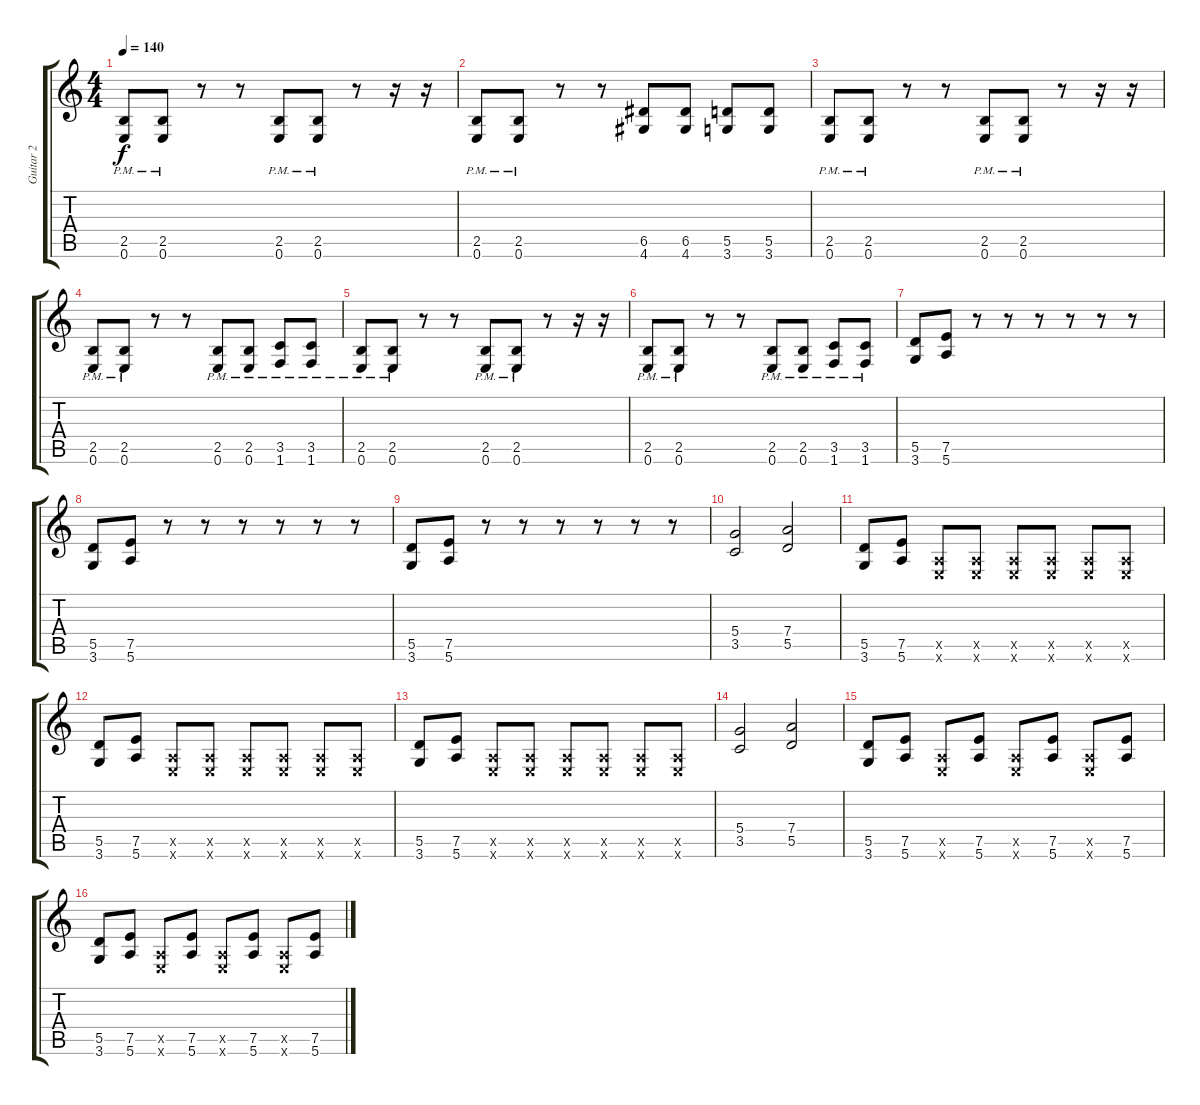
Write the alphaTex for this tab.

\track ("Guitar 2" "Guitar 2") {instrument overdrivenguitar}
\staff {score tabs}
\tuning (E4 B3 G3 D3 A2 E2) {hide}
\ts (4 4)
\tempo 140
\clef g2
\ks c
(2.5{pm} 0.6{pm}).8{dy f} (2.5{pm} 0.6{pm}).8 r.8 r.8 (2.5{pm} 0.6{pm}).8 (2.5{pm} 0.6{pm}).8 r.8 r.16 r.16 |
(2.5{pm} 0.6{pm}).8 (2.5{pm} 0.6{pm}).8 r.8 r.8 (6.5 4.6).8 (6.5 4.6).8 (5.5 3.6).8 (5.5 3.6).8 |
(2.5{pm} 0.6{pm}).8 (2.5{pm} 0.6{pm}).8 r.8 r.8 (2.5{pm} 0.6{pm}).8 (2.5{pm} 0.6{pm}).8 r.8 r.16 r.16 |
(2.5{pm} 0.6{pm}).8 (2.5{pm} 0.6{pm}).8 r.8 r.8 (2.5{pm} 0.6{pm}).8 (2.5{pm} 0.6{pm}).8 (3.5{pm} 1.6{pm}).8 (3.5{pm} 1.6{pm}).8 |
(2.5{pm} 0.6{pm}).8 (2.5{pm} 0.6{pm}).8 r.8 r.8 (2.5{pm} 0.6{pm}).8 (2.5{pm} 0.6{pm}).8 r.8 r.16 r.16 |
(2.5{pm} 0.6{pm}).8 (2.5{pm} 0.6{pm}).8 r.8 r.8 (2.5{pm} 0.6{pm}).8 (2.5{pm} 0.6{pm}).8 (3.5{pm} 1.6{pm}).8 (3.5{pm} 1.6{pm}).8 |
(5.5 3.6).8 (7.5 5.6).8 r.8 r.8 r.8 r.8 r.8 r.8 |
(5.5 3.6).8 (7.5 5.6).8 r.8 r.8 r.8 r.8 r.8 r.8 |
(5.5 3.6).8 (7.5 5.6).8 r.8 r.8 r.8 r.8 r.8 r.8 |
(5.4 3.5).2 (7.4 5.5).2 |
(5.5 3.6).8 (7.5 5.6).8 (0.5{x} 0.6{x}).8 (0.5{x} 0.6{x}).8 (0.5{x} 0.6{x}).8 (0.5{x} 0.6{x}).8 (0.5{x} 0.6{x}).8 (0.5{x} 0.6{x}).8 |
(5.5 3.6).8 (7.5 5.6).8 (0.5{x} 0.6{x}).8 (0.5{x} 0.6{x}).8 (0.5{x} 0.6{x}).8 (0.5{x} 0.6{x}).8 (0.5{x} 0.6{x}).8 (0.5{x} 0.6{x}).8 |
(5.5 3.6).8 (7.5 5.6).8 (0.5{x} 0.6{x}).8 (0.5{x} 0.6{x}).8 (0.5{x} 0.6{x}).8 (0.5{x} 0.6{x}).8 (0.5{x} 0.6{x}).8 (0.5{x} 0.6{x}).8 |
(5.4 3.5).2 (7.4 5.5).2 |
(5.5 3.6).8 (7.5 5.6).8 (0.5{x} 0.6{x}).8 (7.5 5.6).8 (0.5{x} 0.6{x}).8 (7.5 5.6).8 (0.5{x} 0.6{x}).8 (7.5 5.6).8 |
(5.5 3.6).8 (7.5 5.6).8 (0.5{x} 0.6{x}).8 (7.5 5.6).8 (0.5{x} 0.6{x}).8 (7.5 5.6).8 (0.5{x} 0.6{x}).8 (7.5 5.6).8
